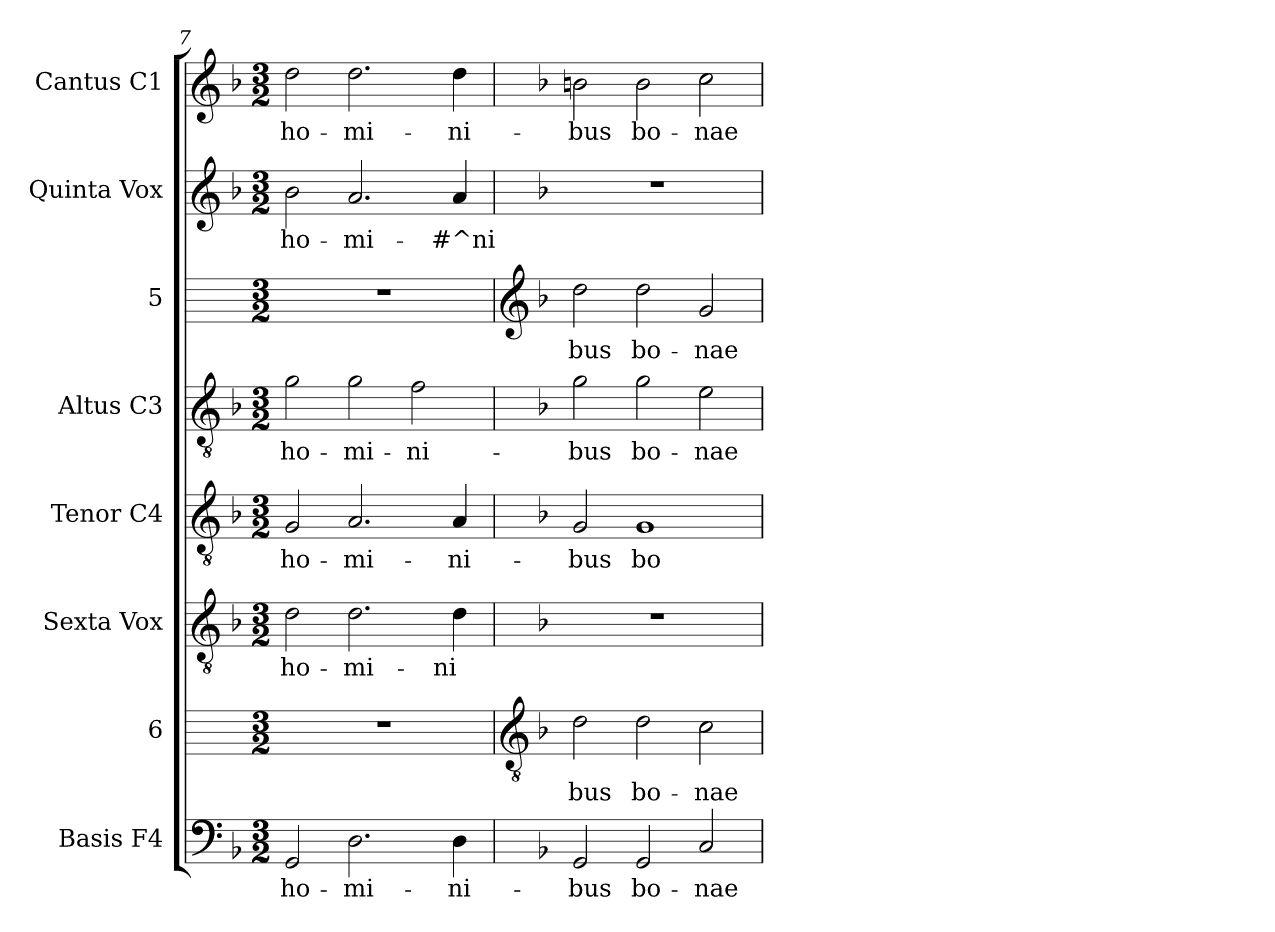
**kern	**text	**kern	**text	**kern	**text	**kern	**text	**kern	**text	**kern	**text	**kern	**text	**kern	**text
*part8	*part8	*part7	*part7	*part6	*part6	*part5	*part5	*part4	*part4	*part3	*part3	*part2	*part2	*part1	*part1
*staff8	*staff8	*staff7	*staff7	*staff6	*staff6	*staff5	*staff5	*staff4	*staff4	*staff3	*staff3	*staff2	*staff2	*staff1	*staff1
*I"Basis  F4	*	*I"6	*	*I"Sexta  Vox	*	*I"Tenor  C4	*	*I"Altus  C3	*	*I"5	*	*I"Quinta  Vox	*	*I"Cantus  C1	*
*I'B	*	*	*	*	*	*I'T	*	*I'A	*	*	*	*	*	*I'C	*
*clefF4	*	*	*	*clefGv2	*	*clefGv2	*	*clefGv2	*	*	*	*clefG2	*	*clefG2	*
*k[b-]	*	*k[]	*	*k[b-]	*	*k[b-]	*	*k[b-]	*	*k[]	*	*k[b-]	*	*k[b-]	*
*F:	*	*C:	*	*F:	*	*F:	*	*F:	*	*C:	*	*F:	*	*F:	*
*M3/2	*	*M3/2	*	*M3/2	*	*M3/2	*	*M3/2	*	*M3/2	*	*M3/2	*	*M3/2	*
=7	=7	=7	=7	=7	=7	=7	=7	=7	=7	=7	=7	=7	=7	=7	=7
!	!LO:LY:b:cj	!	!	!	!LO:LY:b:cj	!	!LO:LY:b:cj	!	!LO:LY:b:cj	!	!	!	!LO:LY:b:cj	!	!LO:LY:b:cj
2GG/	ho-	1.r	.	2d\	ho-	2G/	ho-	2g\	ho-	1.r	.	2b-\	ho-	2dd\	ho-
!	!LO:LY:b:cj	!	!	!	!LO:LY:b:cj	!	!LO:LY:b:cj	!	!LO:LY:b:cj	!	!	!	!LO:LY:b:cj	!	!LO:LY:b:cj
2.D\	-mi-	.	.	2.d\	-mi-	2.A/	-mi-	2g\	-mi-	.	.	2.a/	-mi-	2.dd\	-mi-
!	!	!	!	!	!	!	!	!	!LO:LY:b:cj	!	!	!	!	!	!
.	.	.	.	.	.	.	.	2f\	-ni-	.	.	.	.	.	.
!	!LO:LY:b:cj	!	!	!	!LO:LY:b:cj	!	!LO:LY:b:cj	!	!	!	!	!	!LO:LY:b:cj	!	!LO:LY:b:cj
4D\	-ni-	.	.	4d\	-ni-	4A/	-ni-	.	.	.	.	4a/	-#^ni-	4dd\	-ni-
!!LO:LB:g=z
=8	=8	=8	=8	=8	=8	=8	=8	=8	=8	=8	=8	=8	=8	=8	=8
*	*	*clefGv2	*	*	*	*	*	*	*	*clefG2	*	*	*	*	*
*	*	*k[b-]	*	*	*	*	*	*	*	*k[b-]	*	*	*	*	*
*	*	*F:	*	*	*	*	*	*	*	*F:	*	*	*	*	*
!	!LO:LY:b:cj	!	!LO:LY:b:cj	!	!	!	!LO:LY:b:cj	!	!LO:LY:b:cj	!	!LO:LY:b:cj	!	!	!	!LO:LY:b:cj
2GG/	-bus	2d\	bus	1.r	.	2G/	-bus	2g\	-bus	2dd\	bus	1.r	.	2bn\	-bus
!	!LO:LY:b:cj	!	!LO:LY:b:cj	!	!	!	!LO:LY:b:cj	!	!LO:LY:b:cj	!	!LO:LY:b:cj	!	!	!	!LO:LY:b:cj
2GG/	bo-	2d\	bo-	.	.	1G	bo-	2g\	bo-	2dd\	bo-	.	.	2b\	bo-
!	!LO:LY:b:cj	!	!LO:LY:b:cj	!	!	!	!	!	!LO:LY:b:cj	!	!LO:LY:b:cj	!	!	!	!LO:LY:b:cj
2C/	-nae	2c\	-nae	.	.	.	.	2e\	-nae	2g/	-nae	.	.	2cc\	-nae
=	=	=	=	=	=	=	=	=	=	=	=	=	=	=	=
*-	*-	*-	*-	*-	*-	*-	*-	*-	*-	*-	*-	*-	*-	*-	*-
